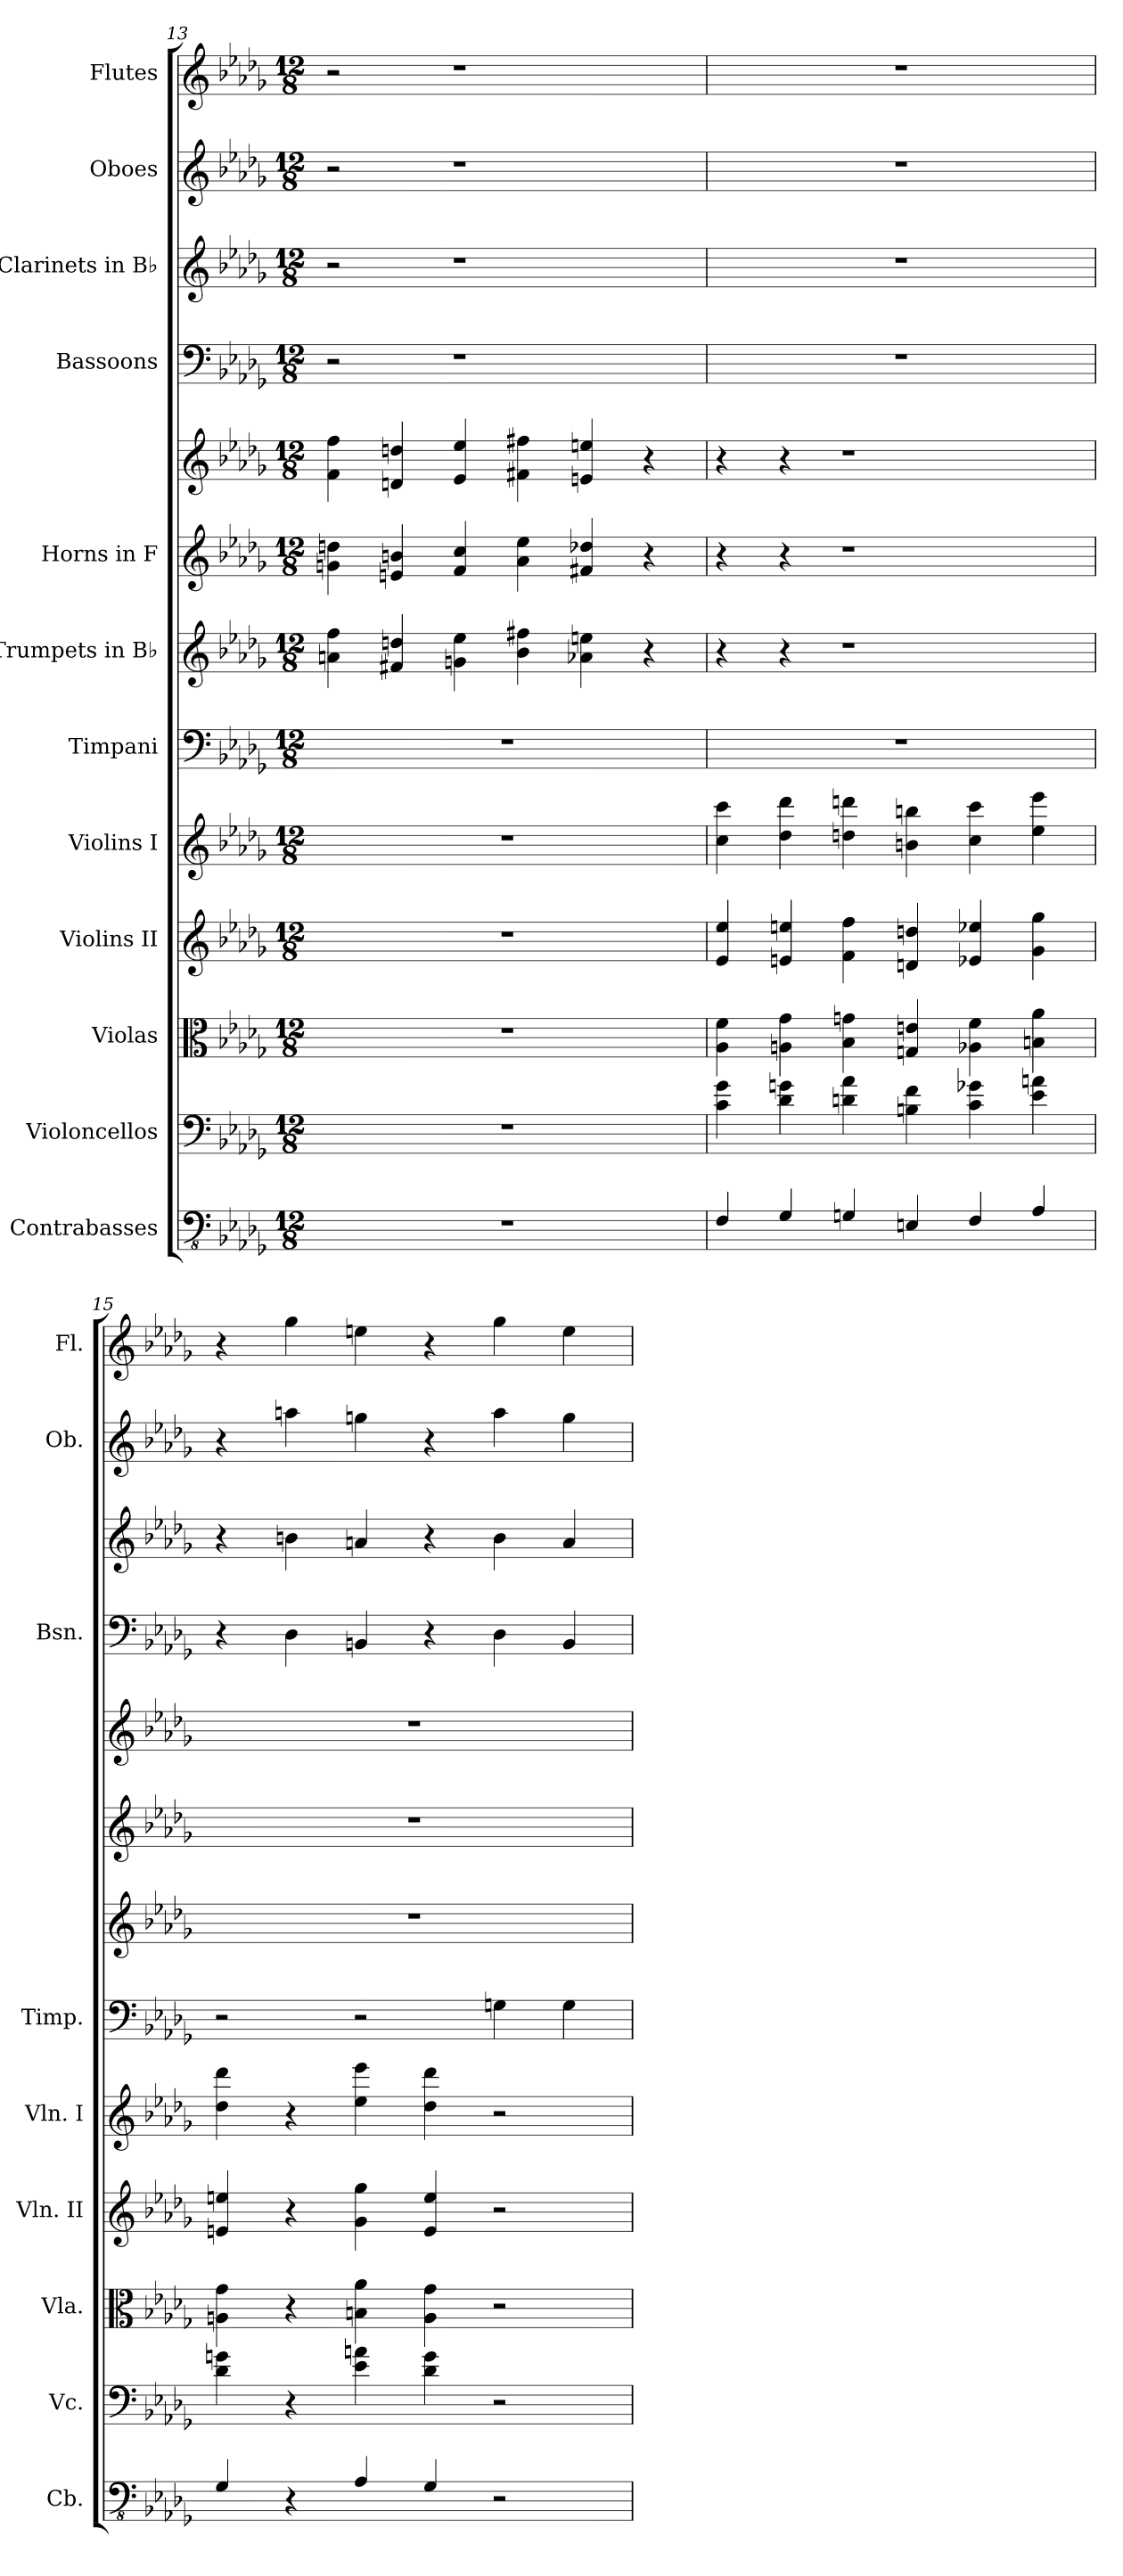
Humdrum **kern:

**kern	**kern	**kern	**kern	**kern	**kern	**kern	**kern	**kern	**kern	**kern	**kern	**kern
*part12	*part11	*part10	*part9	*part8	*part7	*part6	*part5	*part5	*part4	*part3	*part2	*part1
*staff13	*staff12	*staff11	*staff10	*staff9	*staff8	*staff7	*staff6	*staff5	*staff4	*staff3	*staff2	*staff1
*I"Contrabasses	*I"Violoncellos	*I"Violas	*I"Violins II	*I"Violins I	*I"Timpani	*I"Trumpets in B♭	*I"Horns in F	*	*I"Bassoons	*I"Clarinets in B♭	*I"Oboes	*I"Flutes
*I'Cb.	*I'Vc.	*I'Vla.	*I'Vln. II	*I'Vln. I	*I'Timp.	*	*	*	*I'Bsn.	*	*I'Ob.	*I'Fl.
*clefFv4	*clefF4	*clefC3	*clefG2	*clefG2	*clefF4	*clefG2	*clefG2	*clefG2	*clefF4	*clefG2	*clefG2	*clefG2
*ITrd7c12	*	*	*	*	*	*ITrd1c2	*ITrd4c7	*ITrd4c7	*	*ITrd1c2	*	*
*k[b-e-a-d-g-]	*k[b-e-a-d-g-]	*k[b-e-a-d-g-]	*k[b-e-a-d-g-]	*k[b-e-a-d-g-]	*k[b-e-a-d-g-]	*k[b-e-a-d-g-c-f-]	*k[b-e-a-d-g-c-]	*k[b-e-a-d-g-c-]	*k[b-e-a-d-g-]	*k[b-e-a-d-g-c-f-]	*k[b-e-a-d-g-]	*k[b-e-a-d-g-]
*M12/8	*M12/8	*M12/8	*M12/8	*M12/8	*M12/8	*M12/8	*M12/8	*M12/8	*M12/8	*M12/8	*M12/8	*M12/8
=13	=13	=13	=13	=13	=13	=13	=13	=13	=13	=13	=13	=13
1.r	1.r	1.r	1.r	1.r	1.r	4gn\ 4ee-\	4cn\ 4gn\	4B-\ 4b-\	2r	2r	2r	2r
.	.	.	.	.	.	4en/ 4ccn/	4An/ 4en/	4Gn/ 4gn/	.	.	.	.
.	.	.	.	.	.	4fn\ 4dd-\	4B-/ 4f/	4A-/ 4a-/	1r	1r	1r	1r
.	.	.	.	.	.	4a-\ 4een\	4d-\ 4a-\	4Bn\ 4bn\	.	.	.	.
.	.	.	.	.	.	4g-X\ 4ddn\	4Bn/ 4g-X/	4An/ 4an/	.	.	.	.
.	.	.	.	.	.	4r	4r	4r	.	.	.	.
=14	=14	=14	=14	=14	=14	=14	=14	=14	=14	=14	=14	=14
4FFF/	4c\ 4g-\	4A-\ 4f\	4e-/ 4ee-/	4cc\ 4ccc\	1.r	4r	4r	4r	1.r	1.r	1.r	1.r
4GGG-/	4d-\ 4gn\	4An\ 4g-\	4en/ 4een/	4dd-\ 4ddd-\	.	4r	4r	4r	.	.	.	.
4GGGn/	4dn\ 4a-\	4B-\ 4gn\	4f\ 4ff\	4ddn\ 4dddn\	.	1r	1r	1r	.	.	.	.
4EEEn/	4Bn\ 4f\	4Gn/ 4en/	4dn/ 4ddn/	4bn\ 4bbn\	.	.	.	.	.	.	.	.
4FFF/	4c\ 4g-X\	4A-X\ 4f\	4e-X/ 4ee-X/	4cc\ 4ccc\	.	.	.	.	.	.	.	.
4AAA-/	4e-\ 4an\	4Bn\ 4a-\	4g-\ 4gg-\	4ee-\ 4eee-\	.	.	.	.	.	.	.	.
!!LO:PB:g=z
=15	=15	=15	=15	=15	=15	=15	=15	=15	=15	=15	=15	=15
4GGG-/	4d-\ 4gn\	4An\ 4g-\	4en/ 4een/	4dd-\ 4ddd-\	2r	1.r	1.r	1.r	4r	4r	4r	4r
4r	4r	4r	4r	4r	.	.	.	.	4D-\	4an\	4aan\	4gg-\
4AAA-/	4e-\ 4an\	4Bn\ 4a-\	4g-\ 4gg-\	4ee-\ 4eee-\	2r	.	.	.	4BBn/	4gn/	4ggn\	4een\
4GGG-/	4d-\ 4g\	4A\ 4g-\	4e/ 4ee/	4dd-\ 4ddd-\	.	.	.	.	4r	4r	4r	4r
2r	2r	2r	2r	2r	4Gn\	.	.	.	4D-\	4a\	4aa\	4gg-\
.	.	.	.	.	4G\	.	.	.	4BB/	4g/	4gg\	4ee\
=	=	=	=	=	=	=	=	=	=	=	=	=
*-	*-	*-	*-	*-	*-	*-	*-	*-	*-	*-	*-	*-
